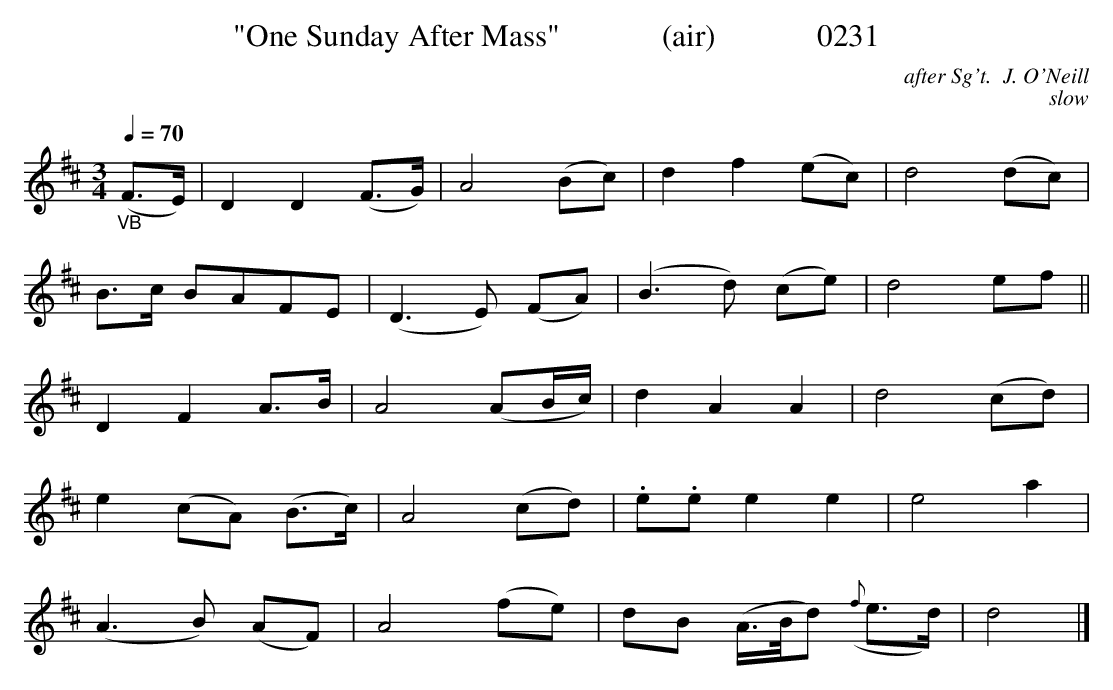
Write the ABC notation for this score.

X:1
T:"One Sunday After Mass"             (air)             0231
C:after Sg't.  J. O'Neill
C:slow
Q:1/4=70
M:3/4
L:1/8
K:D
"_VB"(F3/2E/2)|D2D2(F3/2G/2)|A4(Bc)|d2f2(ec)|d4(dc)|
B3/2c/2 BAFE|(D3E) (FA)|(B3d) (ce)|d4ef||
D2F2A3/2B/2|A4(AB/2c/2)|d2A2A2|d4(cd)|
e2(cA) (B3/2c/2)|A4(cd)|.e.e e2e2|e4a2|
(A3B) (AF)|A4(fe)|dB (A3/4B/4d) ({f}e3/2d/2)|d4|]
